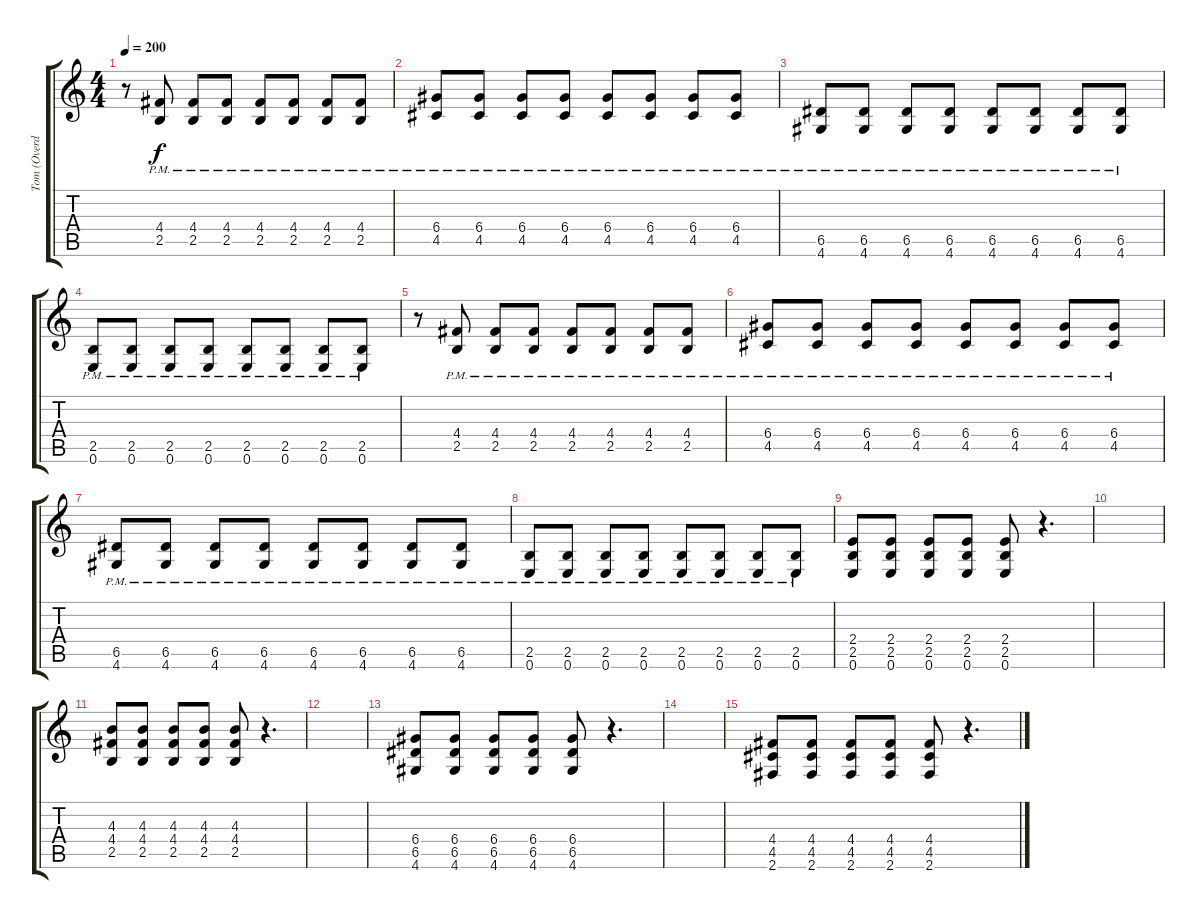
\track ("Tom (Overdrive)" "Tom (Overd") {instrument overdrivenguitar}
\staff {score tabs}
\tuning (E4 B3 G3 D3 A2 E2) {hide}
\ts (4 4)
\tempo 200
\clef g2
\ks c
r.8{dy f} (4.4{pm} 2.5{pm}).8 (4.4{pm} 2.5{pm}).8 (4.4{pm} 2.5{pm}).8 (4.4{pm} 2.5{pm}).8 (4.4{pm} 2.5{pm}).8 (4.4{pm} 2.5{pm}).8 (4.4{pm} 2.5{pm}).8 |
(6.4{pm} 4.5{pm}).8 (6.4{pm} 4.5{pm}).8 (6.4{pm} 4.5{pm}).8 (6.4{pm} 4.5{pm}).8 (6.4{pm} 4.5{pm}).8 (6.4{pm} 4.5{pm}).8 (6.4{pm} 4.5{pm}).8 (6.4{pm} 4.5{pm}).8 |
(6.5{pm} 4.6{pm}).8 (6.5{pm} 4.6{pm}).8 (6.5{pm} 4.6{pm}).8 (6.5{pm} 4.6{pm}).8 (6.5{pm} 4.6{pm}).8 (6.5{pm} 4.6{pm}).8 (6.5{pm} 4.6{pm}).8 (6.5{pm} 4.6{pm}).8 |
(2.5{pm} 0.6{pm}).8 (2.5{pm} 0.6{pm}).8 (2.5{pm} 0.6{pm}).8 (2.5{pm} 0.6{pm}).8 (2.5{pm} 0.6{pm}).8 (2.5{pm} 0.6{pm}).8 (2.5{pm} 0.6{pm}).8 (2.5{pm} 0.6{pm}).8 |
r.8 (4.4{pm} 2.5{pm}).8 (4.4{pm} 2.5{pm}).8 (4.4{pm} 2.5{pm}).8 (4.4{pm} 2.5{pm}).8 (4.4{pm} 2.5{pm}).8 (4.4{pm} 2.5{pm}).8 (4.4{pm} 2.5{pm}).8 |
(6.4{pm} 4.5{pm}).8 (6.4{pm} 4.5{pm}).8 (6.4{pm} 4.5{pm}).8 (6.4{pm} 4.5{pm}).8 (6.4{pm} 4.5{pm}).8 (6.4{pm} 4.5{pm}).8 (6.4{pm} 4.5{pm}).8 (6.4{pm} 4.5{pm}).8 |
(6.5{pm} 4.6{pm}).8 (6.5{pm} 4.6{pm}).8 (6.5{pm} 4.6{pm}).8 (6.5{pm} 4.6{pm}).8 (6.5{pm} 4.6{pm}).8 (6.5{pm} 4.6{pm}).8 (6.5{pm} 4.6{pm}).8 (6.5{pm} 4.6{pm}).8 |
(2.5{pm} 0.6{pm}).8 (2.5{pm} 0.6{pm}).8 (2.5{pm} 0.6{pm}).8 (2.5{pm} 0.6{pm}).8 (2.5{pm} 0.6{pm}).8 (2.5{pm} 0.6{pm}).8 (2.5{pm} 0.6{pm}).8 (2.5{pm} 0.6{pm}).8 |
(2.4 2.5 0.6).8 (2.4 2.5 0.6).8 (2.4 2.5 0.6).8 (2.4 2.5 0.6).8 (2.4 2.5 0.6).8 r.4{d} |
|
(4.3 4.4 2.5).8 (4.3 4.4 2.5).8 (4.3 4.4 2.5).8 (4.3 4.4 2.5).8 (4.3 4.4 2.5).8 r.4{d} |
|
(6.4 6.5 4.6).8 (6.4 6.5 4.6).8 (6.4 6.5 4.6).8 (6.4 6.5 4.6).8 (6.4 6.5 4.6).8 r.4{d} |
|
(4.4 4.5 2.6).8 (4.4 4.5 2.6).8 (4.4 4.5 2.6).8 (4.4 4.5 2.6).8 (4.4 4.5 2.6).8 r.4{d}
